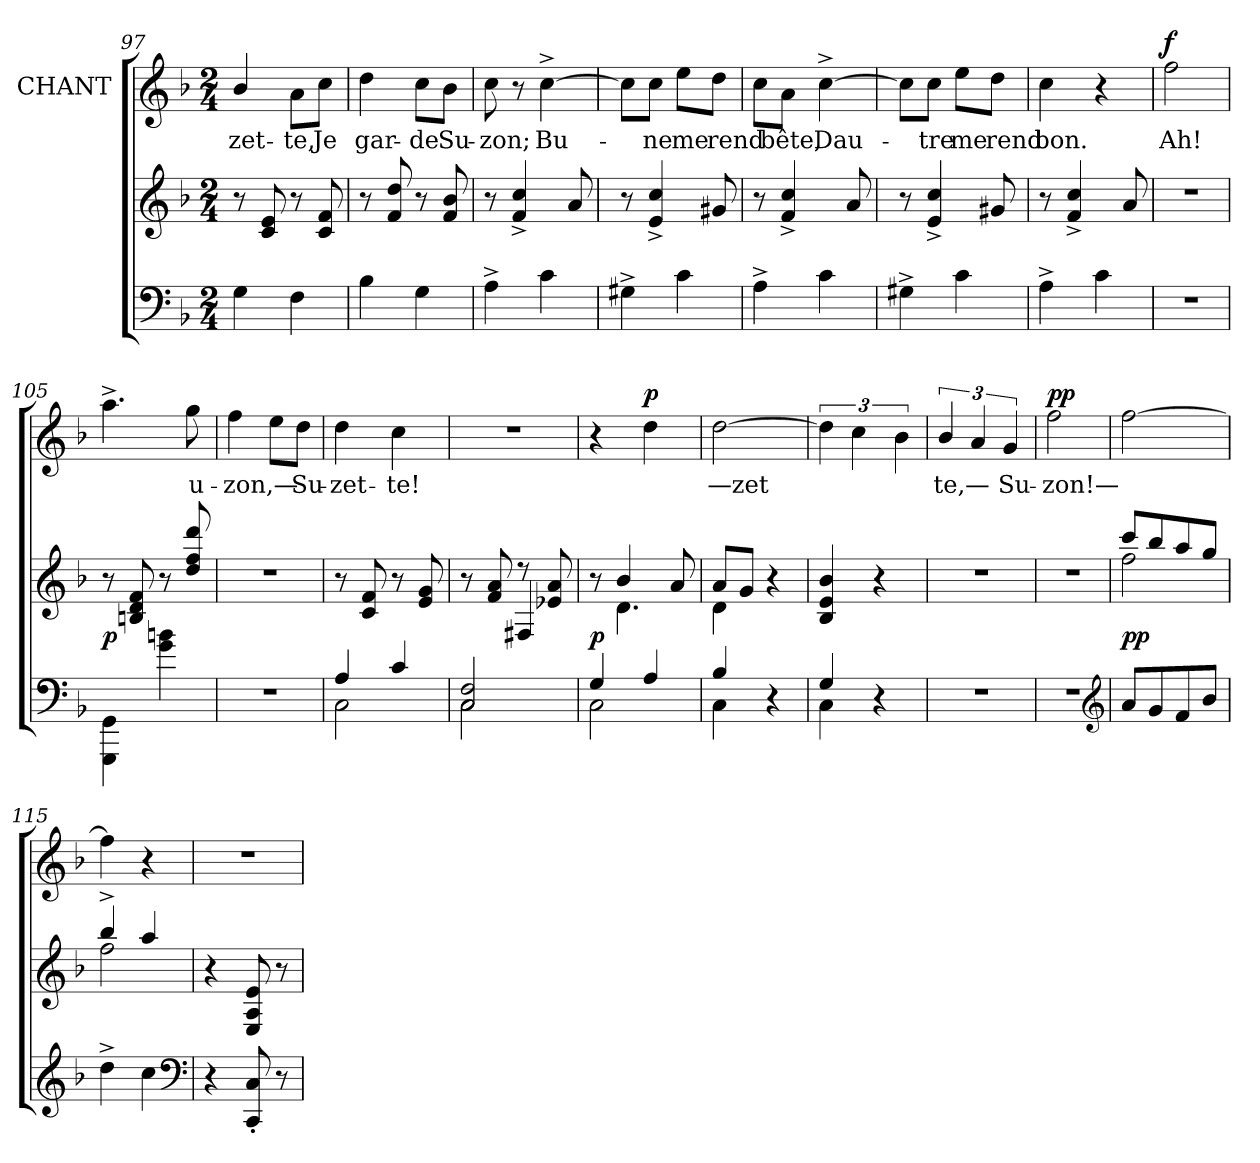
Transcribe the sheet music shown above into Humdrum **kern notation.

**kern	**dynam	**kern	**kern	**text	**dynam
*part3	*part3	*part2	*part1	*part1	*part1
*staff3	*staff3	*staff2	*staff1	*staff1	*staff1
*	*	*	*I"CHANT	*	*
*clefF4	*	*clefG2	*clefG2	*	*
*k[b-]	*	*k[b-]	*k[b-]	*	*
*M2/4	*	*M2/4	*M2/4	*	*
=97	=97	=97	=97	=97	=97
4Gi\	.	8r	4b-j/	zet-	.
.	.	8cj/ 8ej/	.	.	.
4Fi\	.	8r	8aj\L	te,	.
.	.	8fj/ 8cj/	8ccj\J	Je	.
=98	=98	=98	=98	=98	=98
4B-i\	.	8r	4ddj\	gar-	.
.	.	8ddj/ 8fj/	.	.	.
4Gi\	.	8r	8ccj\L	de	.
.	.	8b-j/ 8fj/	8b-j\J	Su-	.
=99	=99	=99	=99	=99	=99
4A^>i\	.	8r	8ccj\	zon;	.
.	.	4ccj^</ 4fj^</	8r	.	.
4ci\	.	.	[4cc^>j\	Bu-	.
.	.	8aj/	.	.	.
=100	=100	=100	=100	=100	=100
4G#X^>i\	.	8r	8ccj\L]	.	.
.	.	4ccj^</ 4ej^</	8ccj\J	ne	.
4ci\	.	.	8eej\L	me	.
.	.	8g#Xj/	8ddj\J	rend	.
=101	=101	=101	=101	=101	=101
4A^>i\	.	8r	8ccj\L	.	.
.	.	4ccj^</ 4fj^</	8aj\J	bête,	.
4ci\	.	.	[4cc^>j\	Dau-	.
.	.	8aj/	.	.	.
=102	=102	=102	=102	=102	=102
4G#X^>i\	.	8r	8ccj\L]	.	.
.	.	4ccj^</ 4ej^</	8ccj\J	tre	.
4ci\	.	.	8eej\L	me	.
.	.	8g#Xj/	8ddj\J	rend	.
!!LO:LB:g=z
=103	=103	=103	=103	=103	=103
4A^>i\	.	8r	4ccj\	bon.	.
.	.	4ccj^</ 4fj^</	.	.	.
4ci\	.	.	4r	.	.
.	.	8aj/	.	.	.
=104	=104	=104	=104	=104	=104
!	!	!	!	!	!LO:DY:a
2r	.	2r	2ffj\	Ah!	f
=105	=105	=105	=105	=105	=105
!	!LO:DY:a	!	!	!	!
4GGGi\ 4GGi\	p	8r	4.aa^>j\	.	.
.	.	8fj/ 8dj/ 8Bnj/	.	.	.
4gi\ 4bni\	.	8r	.	.	.
.	.	8dddj/ 8ffj/ 8ddj/	8ggj\	u-	.
=106	=106	=106	=106	=106	=106
2r	.	2r	4ffj\	zon,—	.
.	.	.	8eej\L	.	.
.	.	.	8ddj\J	Su-	.
=107	=107	=107	=107	=107	=107
*^	*	*	*	*	*
4Ai/	2CZ\	.	8r	4ddj\	zet-	.
.	.	.	8fj/ 8cj/	.	.	.
4ci/	.	.	8r	4ccj\	te!	.
.	.	.	8ej/ 8gj/	.	.	.
=108	=108	=108	=108	=108	=108	=108
*	*	*	*^	*	*	*
2Fi/ 2Ci/	2CZ\	.	8r	8ryy	2r	.	.
.	.	.	8aj/ 8fj/	8ryy	.	.	.
.	.	.	8r	4F#XV/	.	.	.
.	.	.	8aj/ 8e-Xj/	.	.	.	.
=109	=109	=109	=109	=109	=109	=109	=109
!	!	!LO:DY:a	!	!	!	!	!
4Gi/	2CZ\	p	8r	8ryy	4r	.	.
.	.	.	4b-j/	4.dV\	.	.	.
!	!	!	!	!	!	!	!LO:DY:a
4Ai/	.	.	.	.	4ddj\	.	p
.	.	.	8aj/	.	.	.	.
!!LO:LB:g=z
=110	=110	=110	=110	=110	=110	=110	=110
4B-i/	4CV\	.	8aj/L	4dZ\	[2ddj\	—zet	.
.	.	.	8gj/J	.	.	.	.
4r	4ryy	.	4r	4ryy	.	.	.
*	*	*	*v	*v	*	*	*
=111	=111	=111	=111	=111	=111	=111
4Gi/	4CZ\	.	4b-j/ 4ej/ 4B-j/	6ddj\]	.	.
.	.	.	.	6ccj\	.	.
4r	4ryy	.	4r	.	.	.
.	.	.	.	6b-j\	.	.
*v	*v	*	*	*	*	*
=112	=112	=112	=112	=112	=112
2r	.	2r	6b-j/	te,—	.
.	.	.	6aj/	.	.
.	.	.	6gj/	Su-	.
=113	=113	=113	=113	=113	=113
!	!	!	!	!	!LO:DY:a
2r	.	2r	2ffj\	zon!—	pp
*clefG2	*	*	*	*	*
=114	=114	=114	=114	=114	=114
*	*	*^	*	*	*
!	!LO:DY:a	!	!	!	!	!
8ai/L	pp	8cccj/L	2ffZ\	[2ffj\	.	.
8gi/	.	8bb-j/	.	.	.	.
8fi/	.	8aaj/	.	.	.	.
8b-i/J	.	8ggj/J	.	.	.	.
=115	=115	=115	=115	=115	=115	=115
4dd^>i\	.	4bb-^>j/	2ffZ\	4ffj\]	.	.
4cci\	.	4aaj/	.	4r	.	.
*	*	*v	*v	*	*	*
*clefF4	*	*	*	*	*
=116	=116	=116	=116	=116	=116
4r	.	4r	2r	.	.
8Ci'>'</ 8CCi'>'</	.	8Ej/ 8Aj/ 8ej/	.	.	.
8r	.	8r	.	.	.
=	=	=	=	=	=
*-	*-	*-	*-	*-	*-
